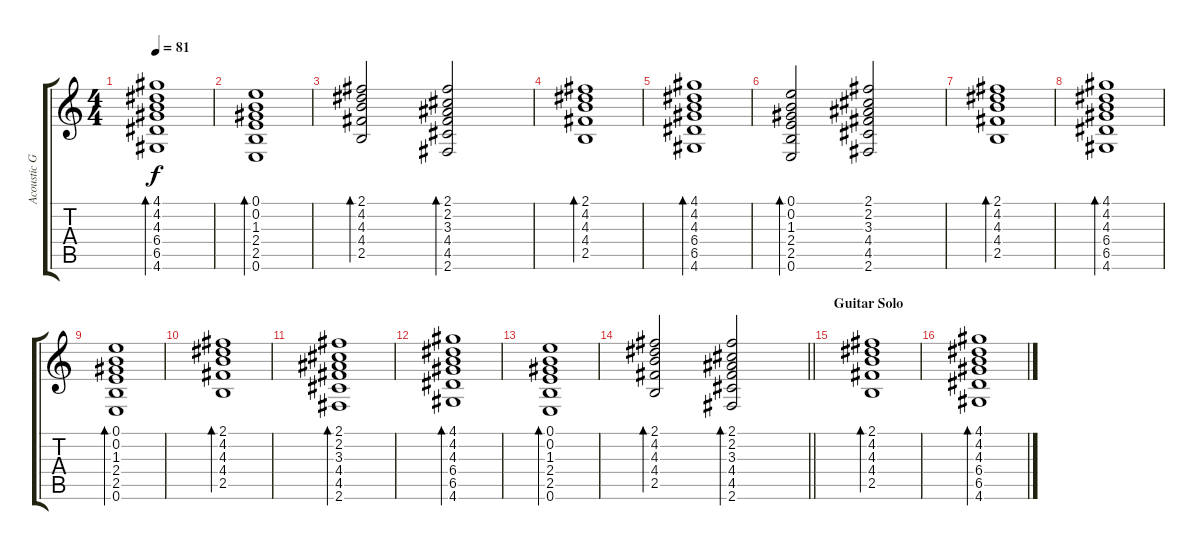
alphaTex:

\track ("Acoustic Guitar " "Acoustic G") {instrument acousticguitarsteel}
\staff {score tabs}
\tuning (E4 B3 G3 D3 A2 E2) {hide}
\ts (4 4)
\tempo 81
\clef g2
\ks c
(4.1 4.2 4.3 6.4 6.5 4.6).1{bd 60 dy f} |
(0.1 0.2 1.3 2.4 2.5 0.6).1{bd 60} |
(2.1 4.2 4.3 4.4 2.5).2{bd 60} (2.1 2.2 3.3 4.4 4.5 2.6).2{bd 60} |
(2.1 4.2 4.3 4.4 2.5).1{bd 60} |
(4.1 4.2 4.3 6.4 6.5 4.6).1{bd 60} |
(0.1 0.2 1.3 2.4 2.5 0.6).2{bd 60} (2.1 2.2 3.3 4.4 4.5 2.6).2 |
(2.1 4.2 4.3 4.4 2.5).1{bd 60} |
(4.1 4.2 4.3 6.4 6.5 4.6).1{bd 60} |
(0.1 0.2 1.3 2.4 2.5 0.6).1{bd 60} |
(2.1 4.2 4.3 4.4 2.5).1{bd 60} |
(2.1 2.2 3.3 4.4 4.5 2.6).1{bd 60} |
(4.1 4.2 4.3 6.4 6.5 4.6).1{bd 60} |
(0.1 0.2 1.3 2.4 2.5 0.6).1{bd 60} |
\barLineRight lightlight
(2.1 4.2 4.3 4.4 2.5).2{bd 60} (2.1 2.2 3.3 4.4 4.5 2.6).2{bd 60} |
\section ("" "Guitar Solo")
(2.1 4.2 4.3 4.4 2.5).1{bd 60} |
(4.1 4.2 4.3 6.4 6.5 4.6).1{bd 60}
